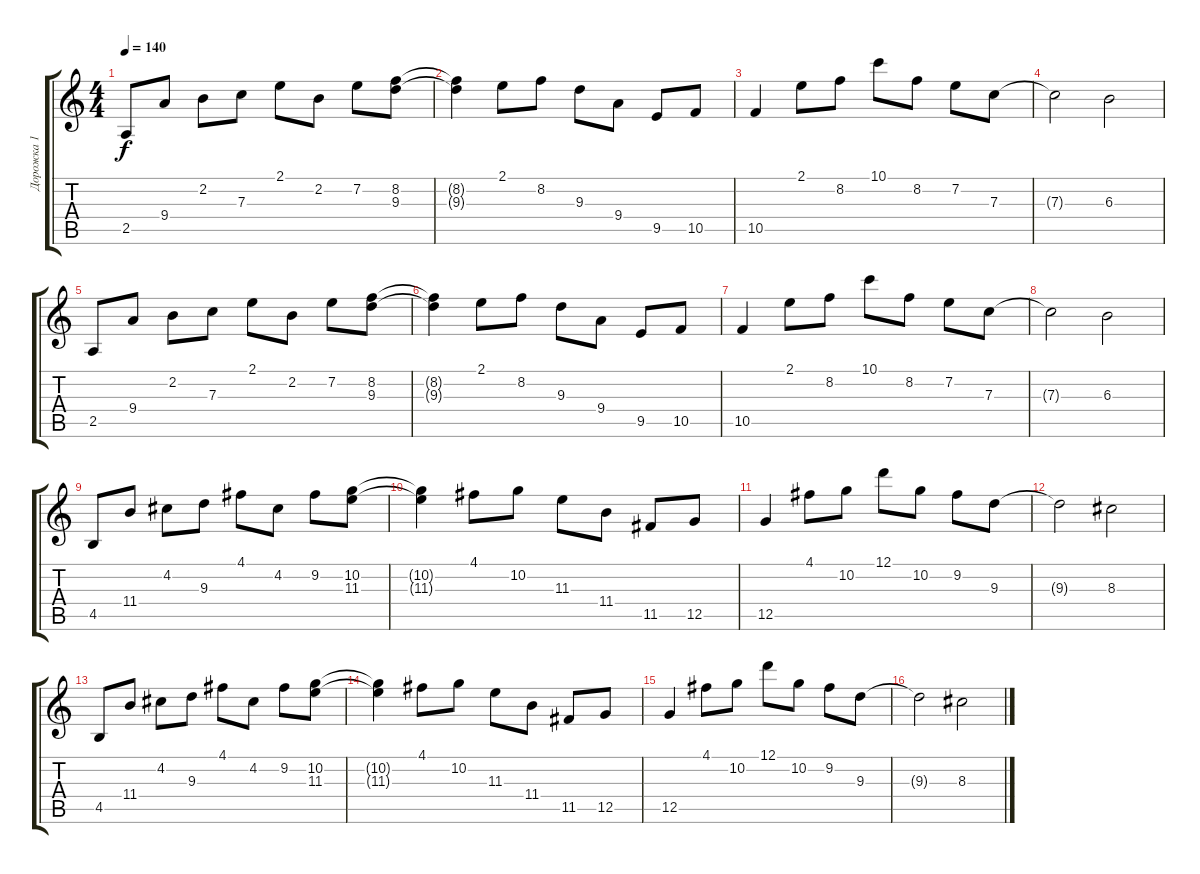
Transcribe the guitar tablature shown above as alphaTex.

\track ("Дорожка 1" "Дорожка 1") {instrument distortionguitar}
\staff {score tabs}
\tuning (D4 A3 F3 C3 G2 D2) {hide}
\ts (4 4)
\tempo 140
\clef g2
\ks c
2.5.8{dy f instrument acousticguitarsteel} 9.4.8 2.2.8 7.3.8 2.1.8 2.2.8 7.2.8 (8.2 9.3).8 |
(8.2{t} 9.3{t}).4 2.1.8 8.2.8 9.3.8 9.4.8 9.5.8 10.5.8 |
10.5.4 2.1.8 8.2.8 10.1.8 8.2.8 7.2.8 7.3.8 |
7.3{t}.2 6.3.2 |
2.5.8{instrument acousticguitarsteel} 9.4.8 2.2.8 7.3.8 2.1.8 2.2.8 7.2.8 (8.2 9.3).8 |
(8.2{t} 9.3{t}).4 2.1.8 8.2.8 9.3.8 9.4.8 9.5.8 10.5.8 |
10.5.4 2.1.8 8.2.8 10.1.8 8.2.8 7.2.8 7.3.8 |
7.3{t}.2 6.3.2 |
4.5.8{instrument acousticguitarsteel} 11.4.8 4.2.8 9.3.8 4.1.8 4.2.8 9.2.8 (10.2 11.3).8 |
(10.2{t} 11.3{t}).4 4.1.8 10.2.8 11.3.8 11.4.8 11.5.8 12.5.8 |
12.5.4 4.1.8 10.2.8 12.1.8 10.2.8 9.2.8 9.3.8 |
9.3{t}.2 8.3.2 |
4.5.8{instrument acousticguitarsteel} 11.4.8 4.2.8 9.3.8 4.1.8 4.2.8 9.2.8 (10.2 11.3).8 |
(10.2{t} 11.3{t}).4 4.1.8 10.2.8 11.3.8 11.4.8 11.5.8 12.5.8 |
12.5.4 4.1.8 10.2.8 12.1.8 10.2.8 9.2.8 9.3.8 |
9.3{t}.2 8.3.2
